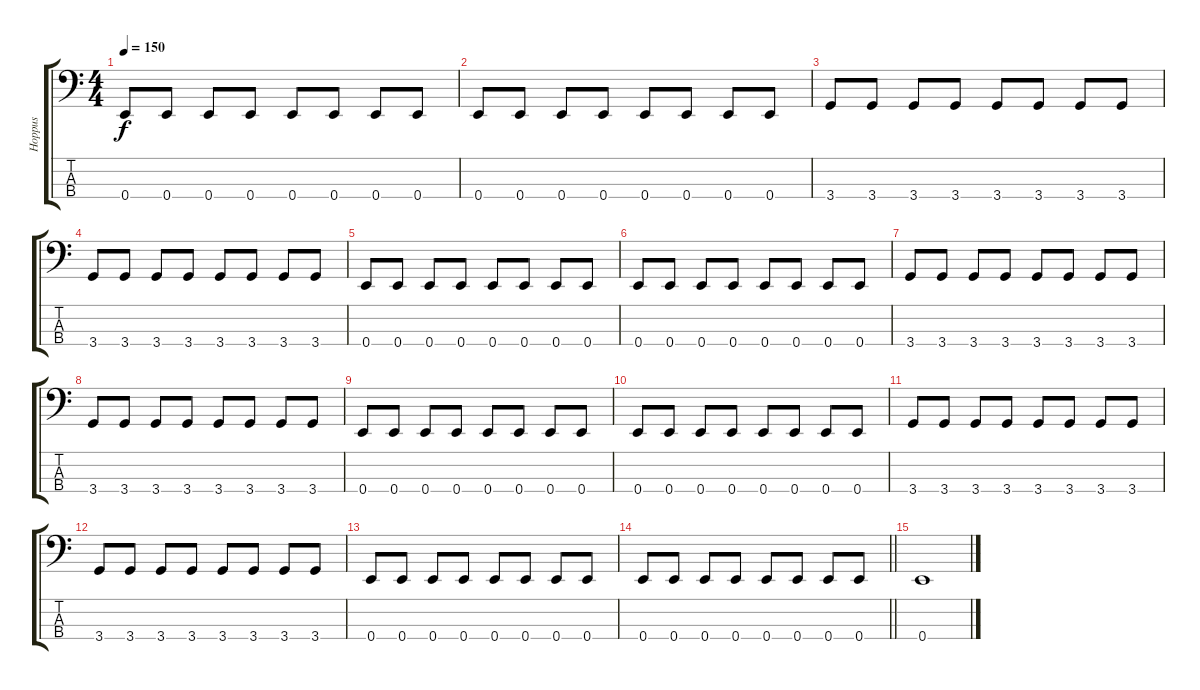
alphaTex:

\track ("Hoppus" "Hoppus") {instrument electricbasspick}
\staff {score tabs}
\tuning (G2 D2 A1 E1) {hide}
\ts (4 4)
\tempo 150
\clef f4
\ks c
0.4.8{dy f} 0.4.8 0.4.8 0.4.8 0.4.8 0.4.8 0.4.8 0.4.8 |
0.4.8 0.4.8 0.4.8 0.4.8 0.4.8 0.4.8 0.4.8 0.4.8 |
3.4.8 3.4.8 3.4.8 3.4.8 3.4.8 3.4.8 3.4.8 3.4.8 |
3.4.8 3.4.8 3.4.8 3.4.8 3.4.8 3.4.8 3.4.8 3.4.8 |
0.4.8 0.4.8 0.4.8 0.4.8 0.4.8 0.4.8 0.4.8 0.4.8 |
0.4.8 0.4.8 0.4.8 0.4.8 0.4.8 0.4.8 0.4.8 0.4.8 |
3.4.8 3.4.8 3.4.8 3.4.8 3.4.8 3.4.8 3.4.8 3.4.8 |
3.4.8 3.4.8 3.4.8 3.4.8 3.4.8 3.4.8 3.4.8 3.4.8 |
0.4.8 0.4.8 0.4.8 0.4.8 0.4.8 0.4.8 0.4.8 0.4.8 |
0.4.8 0.4.8 0.4.8 0.4.8 0.4.8 0.4.8 0.4.8 0.4.8 |
3.4.8 3.4.8 3.4.8 3.4.8 3.4.8 3.4.8 3.4.8 3.4.8 |
3.4.8 3.4.8 3.4.8 3.4.8 3.4.8 3.4.8 3.4.8 3.4.8 |
0.4.8 0.4.8 0.4.8 0.4.8 0.4.8 0.4.8 0.4.8 0.4.8 |
\barLineRight lightlight
0.4.8 0.4.8 0.4.8 0.4.8 0.4.8 0.4.8 0.4.8 0.4.8 |
0.4.1
